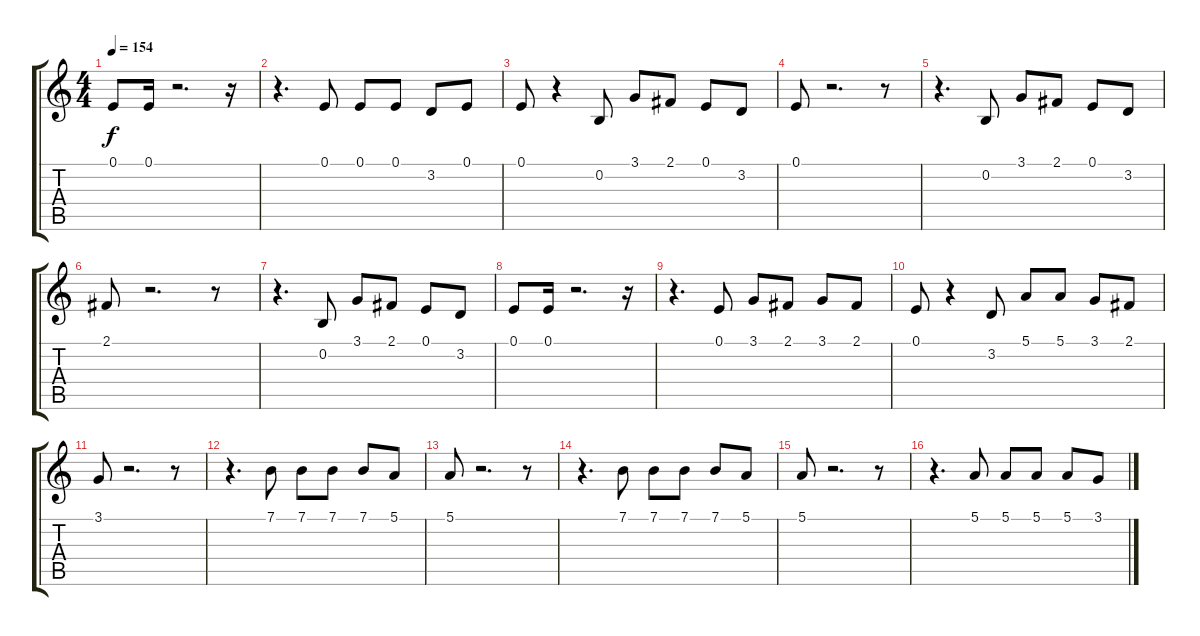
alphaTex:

\track "" {instrument choiraahs}
\staff {score tabs}
\tuning (E4 B3 G3 D3 A2 E2) {hide}
\ts (4 4)
\tempo 154
\clef g2
\ks c
0.1.8{dy f} 0.1.16 r.2{d} r.16 |
r.4{d} 0.1.8 0.1.8 0.1.8 3.2.8 0.1.8 |
0.1.8 r.4 0.2.8 3.1.8 2.1.8 0.1.8 3.2.8 |
0.1.8 r.2{d} r.8 |
r.4{d} 0.2.8 3.1.8 2.1.8 0.1.8 3.2.8 |
2.1.8 r.2{d} r.8 |
r.4{d} 0.2.8 3.1.8 2.1.8 0.1.8 3.2.8 |
0.1.8 0.1.16 r.2{d} r.16 |
r.4{d} 0.1.8 3.1.8 2.1.8 3.1.8 2.1.8 |
0.1.8 r.4 3.2.8 5.1.8 5.1.8 3.1.8 2.1.8 |
3.1.8 r.2{d} r.8 |
r.4{d} 7.1.8 7.1.8 7.1.8 7.1.8 5.1.8 |
5.1.8 r.2{d} r.8 |
r.4{d} 7.1.8 7.1.8 7.1.8 7.1.8 5.1.8 |
5.1.8 r.2{d} r.8 |
r.4{d} 5.1.8 5.1.8 5.1.8 5.1.8 3.1.8
